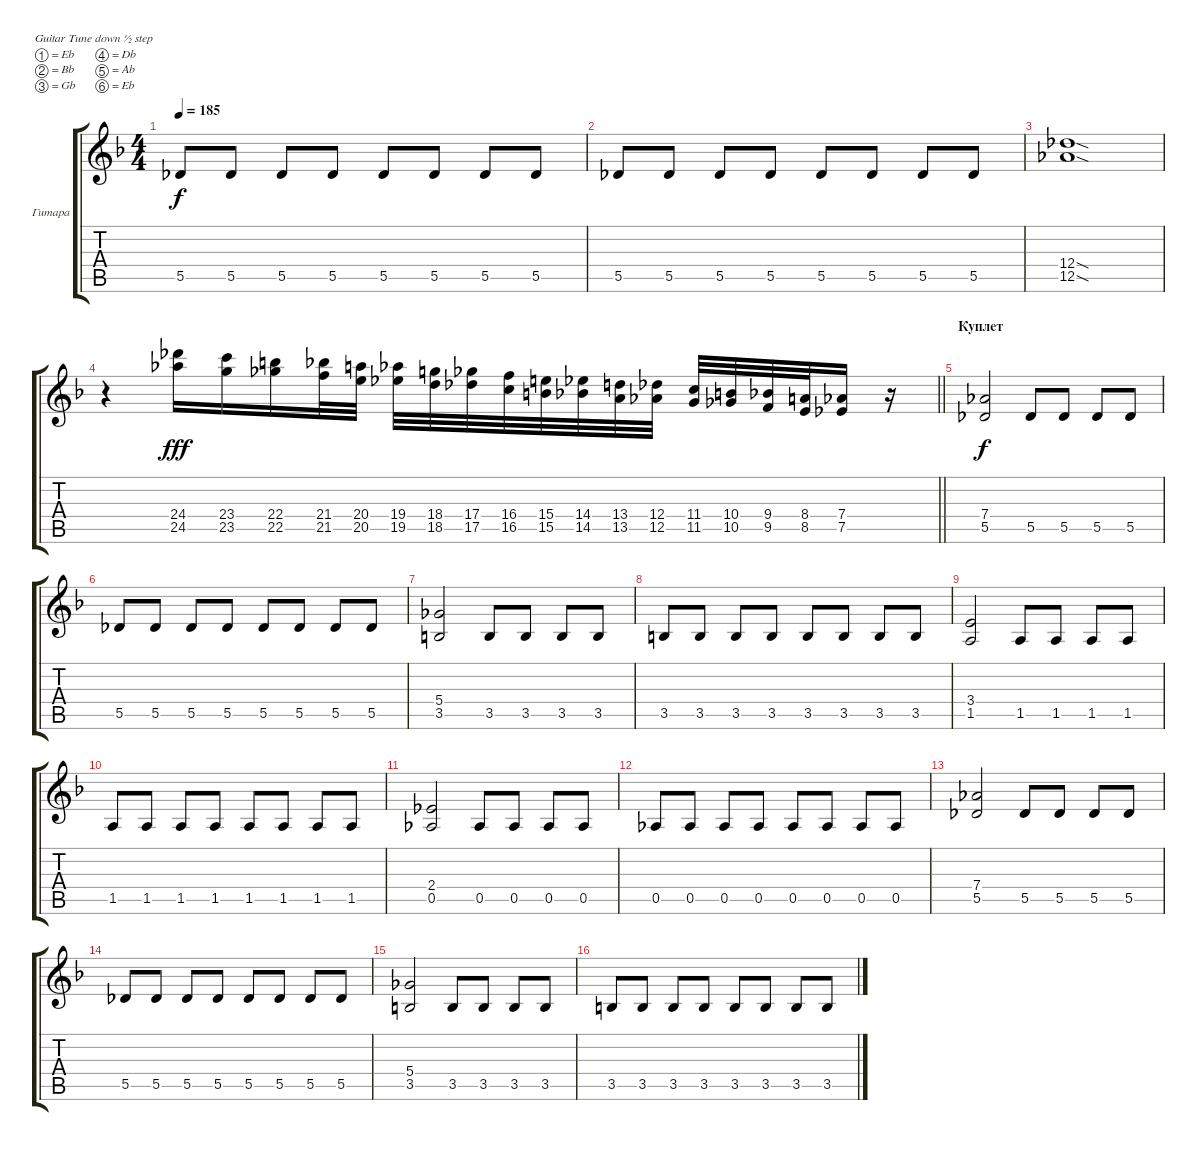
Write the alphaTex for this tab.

\bracketExtendMode groupsimilarinstruments
\firstSystemTrackNameOrientation horizontal
\otherSystemsTrackNameOrientation horizontal
\track ("Владимир Холстинин" "Гитара") {instrument distortionguitar}
\staff {score tabs}
\tuning (Eb4 Bb3 Gb3 Db3 Ab2 Eb2)
\ts (4 4)
\tempo 185
\clef g2
\ks dminor
5.5.8{dy f} 5.5.8 5.5.8 5.5.8 5.5.8 5.5.8 5.5.8 5.5.8 |
5.5.8 5.5.8 5.5.8 5.5.8 5.5.8 5.5.8 5.5.8 5.5.8 |
(12.4{sod} 12.5{sod}).1 |
\barLineRight lightlight
r.4 (24.5 24.4).16{dy fff} (23.5 23.4).16 (22.5 22.4).16 (21.4 21.5).32 (20.5 20.4).32 (19.4 19.5).32 (18.5 18.4).32 (17.4 17.5).32 (16.5 16.4).32 (15.4 15.5).32 (14.5 14.4).32 (13.4 13.5).32 (12.5 12.4).32 (11.4 11.5).32 (10.5 10.4).32 (9.5 9.4).32 (8.4 8.5).32 (7.5 7.4).16 r.16 |
\section ("" "Куплет")
(7.4 5.5).2{dy f} 5.5.8 5.5.8 5.5.8 5.5.8 |
5.5.8 5.5.8 5.5.8 5.5.8 5.5.8 5.5.8 5.5.8 5.5.8 |
(5.4 3.5).2 3.5.8 3.5.8 3.5.8 3.5.8 |
3.5.8 3.5.8 3.5.8 3.5.8 3.5.8 3.5.8 3.5.8 3.5.8 |
(3.4 1.5).2 1.5.8 1.5.8 1.5.8 1.5.8 |
1.5.8 1.5.8 1.5.8 1.5.8 1.5.8 1.5.8 1.5.8 1.5.8 |
(2.4 0.5).2 0.5.8 0.5.8 0.5.8 0.5.8 |
0.5.8 0.5.8 0.5.8 0.5.8 0.5.8 0.5.8 0.5.8 0.5.8 |
(7.4 5.5).2 5.5.8 5.5.8 5.5.8 5.5.8 |
5.5.8 5.5.8 5.5.8 5.5.8 5.5.8 5.5.8 5.5.8 5.5.8 |
(5.4 3.5).2 3.5.8 3.5.8 3.5.8 3.5.8 |
3.5.8 3.5.8 3.5.8 3.5.8 3.5.8 3.5.8 3.5.8 3.5.8
